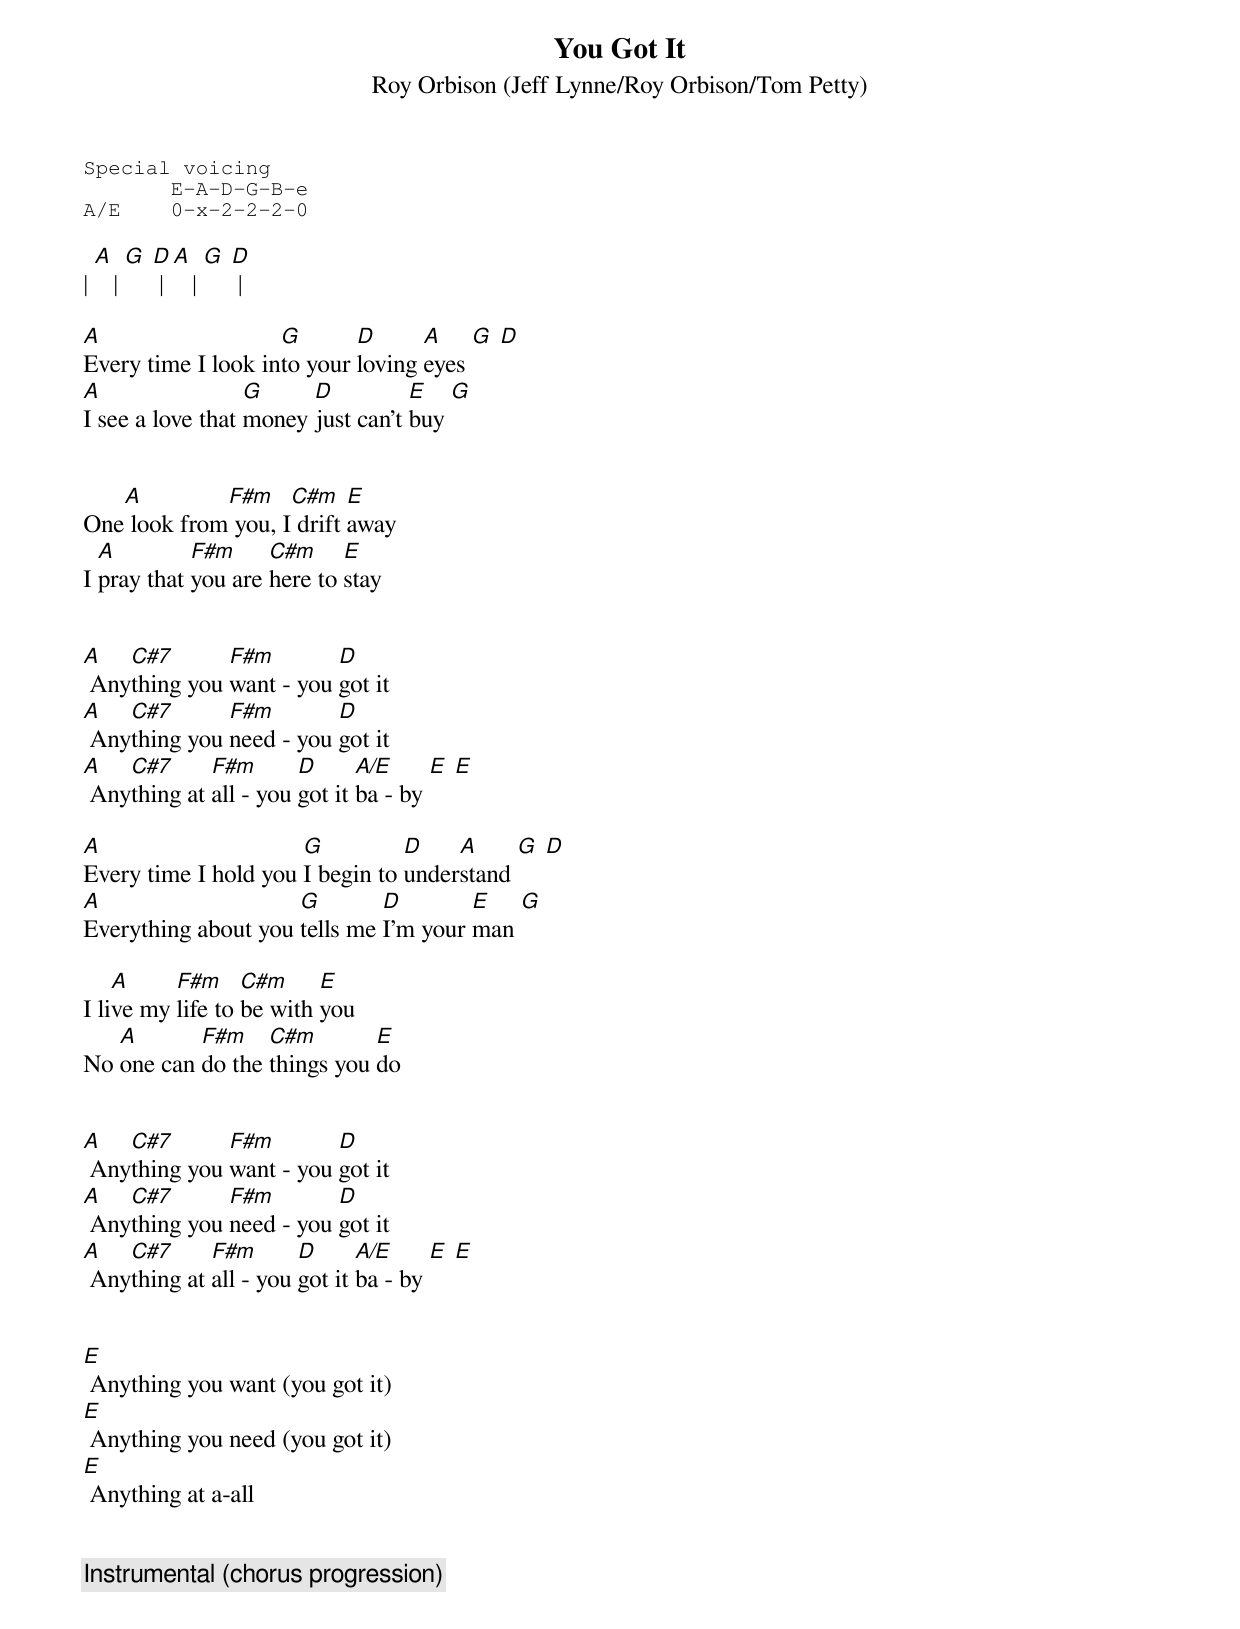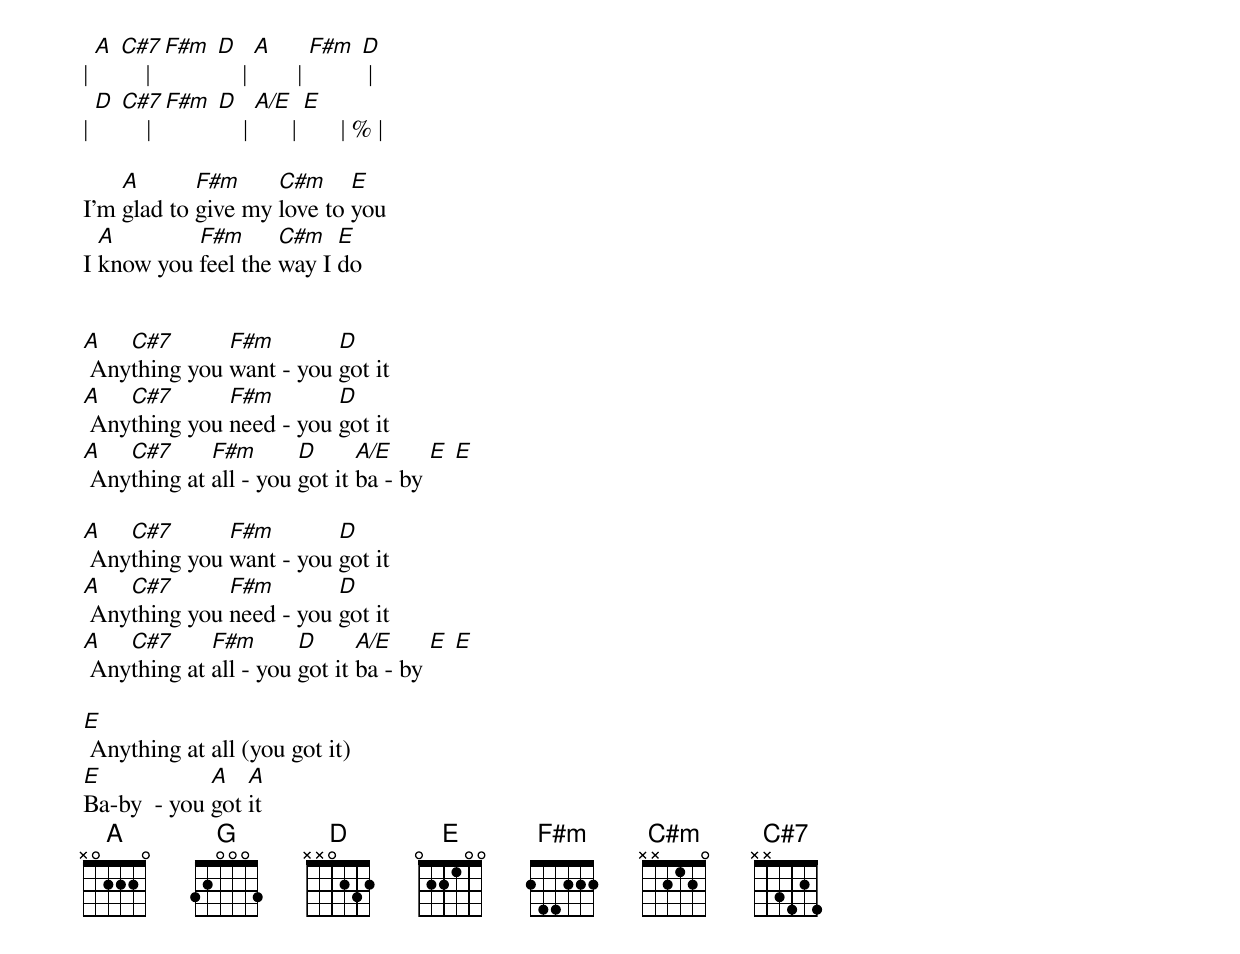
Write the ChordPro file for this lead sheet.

{title: You Got It}
{subtitle: Roy Orbison (Jeff Lynne/Roy Orbison/Tom Petty)}
{sot}
Special voicing
       E-A-D-G-B-e
A/E    0-x-2-2-2-0
{eot}

| [A]   | [G] [D] | [A]   | [G] [D] |

[A]Every time I look in[G]to your [D]loving [A]eyes [G] [D]
[A]I see a love that [G]money [D]just can't [E]buy [G]


One[A] look from[F#m] you, I[C#m] drift [E]away
I [A]pray that [F#m]you are [C#m]here to [E]stay


[A] Any[C#7]thing you [F#m]want - you [D]got it
[A] Any[C#7]thing you [F#m]need - you [D]got it
[A] Any[C#7]thing at [F#m]all - you [D]got it [A/E]ba - by [E] [E]

[A]Every time I hold you [G]I begin to [D]under[A]stand [G] [D]
[A]Everything about you [G]tells me [D]I'm your [E]man [G]

I li[A]ve my [F#m]life to [C#m]be with [E]you
No [A]one can [F#m]do the [C#m]things you [E]do


[A] Any[C#7]thing you [F#m]want - you [D]got it
[A] Any[C#7]thing you [F#m]need - you [D]got it
[A] Any[C#7]thing at [F#m]all - you [D]got it [A/E]ba - by [E] [E]


[E] Anything you want (you got it)
[E] Anything you need (you got it)
[E] Anything at a-all


{c:Instrumental (chorus progression)}

| [A] [C#7]    | [F#m] [D]    | [A]       | [F#m] [D] |
| [D] [C#7]    | [F#m] [D]    | [A/E]      | [E]      | % |

I'm [A]glad to [F#m]give my [C#m]love to [E]you
I [A]know you [F#m]feel the [C#m]way I [E]do


[A] Any[C#7]thing you [F#m]want - you [D]got it
[A] Any[C#7]thing you [F#m]need - you [D]got it
[A] Any[C#7]thing at [F#m]all - you [D]got it [A/E]ba - by [E] [E]

[A] Any[C#7]thing you [F#m]want - you [D]got it
[A] Any[C#7]thing you [F#m]need - you [D]got it
[A] Any[C#7]thing at [F#m]all - you [D]got it [A/E]ba - by [E] [E]

[E] Anything at all (you got it)
[E]Ba-by  - you [A]got [A]it
